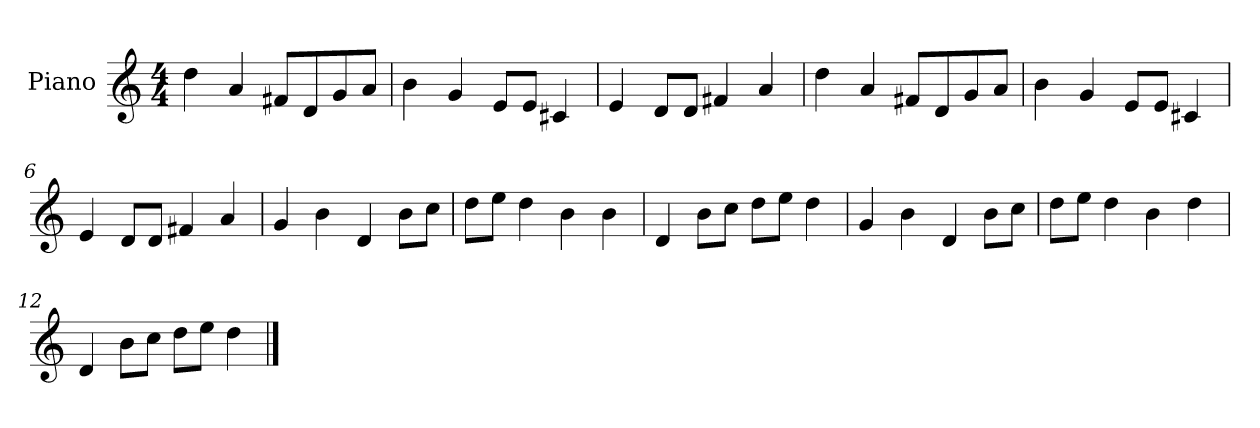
**kern
*part1
*staff1
*I"Piano
*I'P-no
*clefG2
*k[]
*M4/4
*MM90
=1
4dd\
4a/
8f#X/L
8d/
8g/
8a/J
=2
4b\
4g/
8e/L
8e/J
4c#X/
=3
4e/
8d/L
8d/J
4f#X/
4a/
=4
4dd\
4a/
8f#X/L
8d/
8g/
8a/J
=5
4b\
4g/
8e/L
8e/J
4c#X/
=6
4e/
8d/L
8d/J
4f#X/
4a/
!!LO:LB:g=z
=7
4g/
4b\
4d/
8b\L
8cc\J
=8
8dd\L
8ee\J
4dd\
4b\
4b\
=9
4d/
8b\L
8cc\J
8dd\L
8ee\J
4dd\
=10
4g/
4b\
4d/
8b\L
8cc\J
=11
8dd\L
8ee\J
4dd\
4b\
4dd\
=12
4d/
8b\L
8cc\J
8dd\L
8ee\J
4dd\
==
*-
